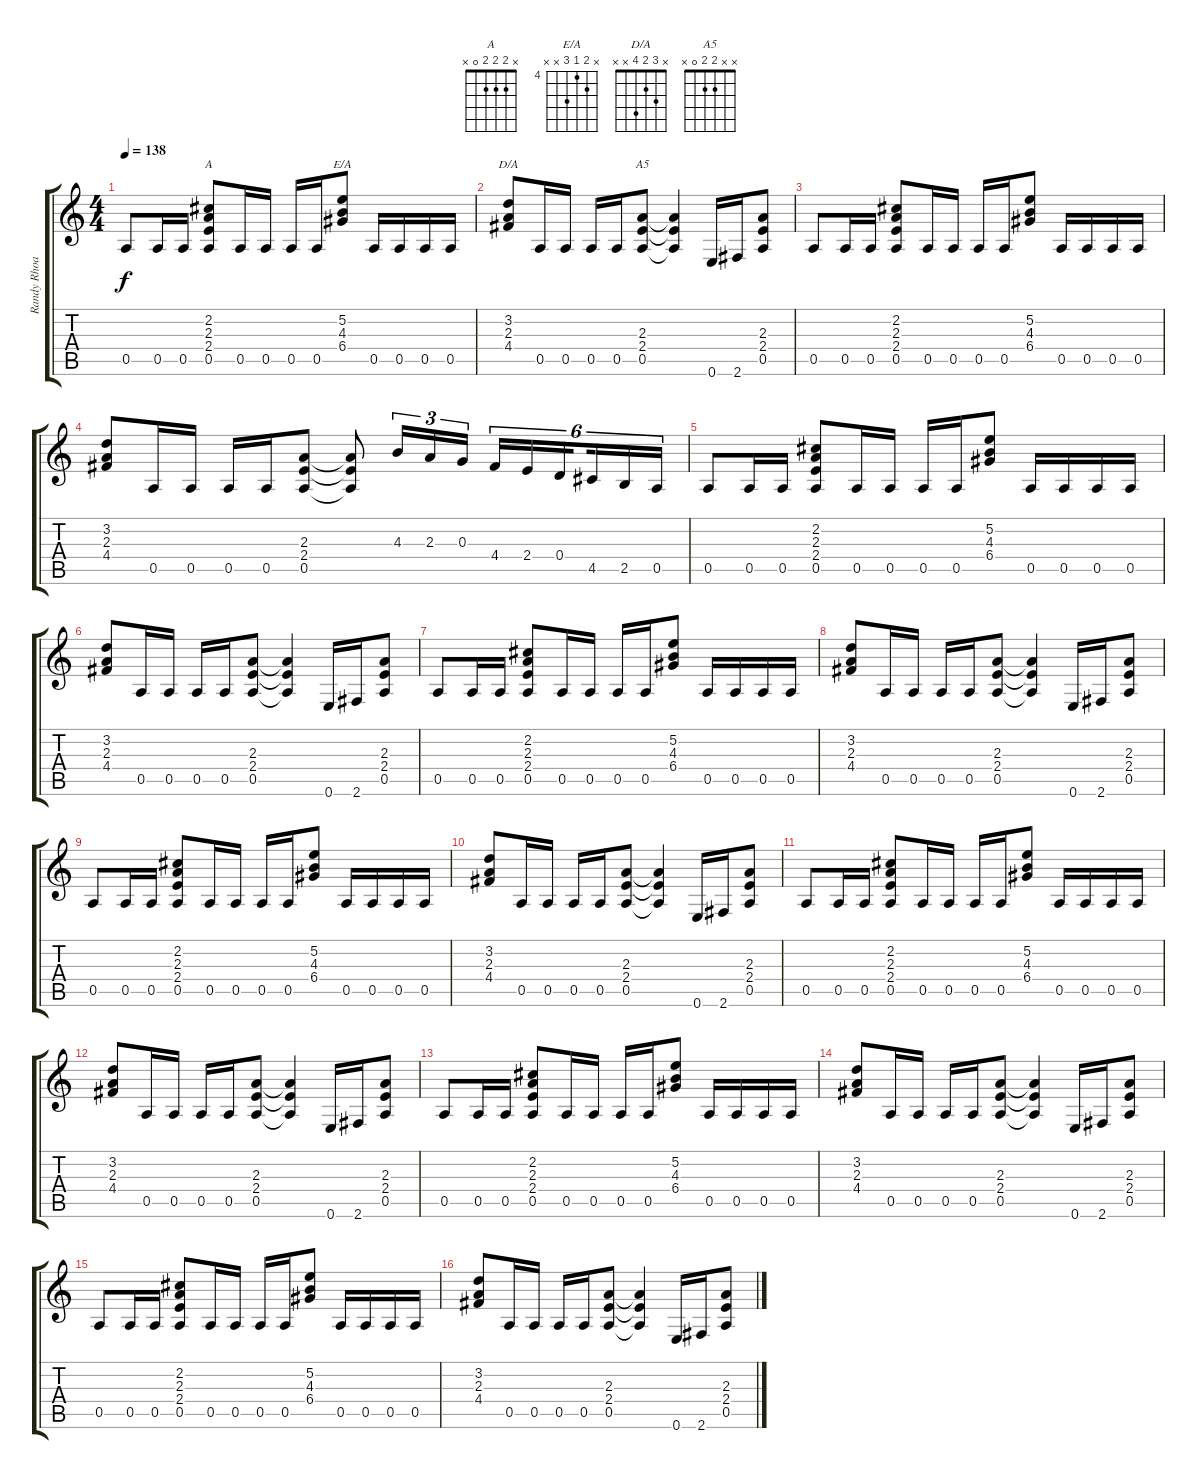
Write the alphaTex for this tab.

\track ("Randy Rhoads" "Randy Rhoa") {instrument overdrivenguitar}
\staff {score tabs}
\tuning (E4 B3 G3 D3 A2 E2) {hide}
\chord ("A" x 2 2 2 0 x)
\chord ("E/A" x 5 4 6 x x) {firstfret 4}
\chord ("D/A" x 3 2 4 x x)
\chord ("A5" x x 2 2 0 x)
\ts (4 4)
\tempo 138
\clef g2
\ks c
0.5.8{dy f} 0.5.16 0.5.16 (2.2 2.3 2.4 0.5).8{ch "A"} 0.5.16 0.5.16 0.5.16 0.5.16 (5.2 4.3 6.4).8{ch "E/A"} 0.5.16 0.5.16 0.5.16 0.5.16 |
(3.2 2.3 4.4).8{ch "D/A"} 0.5.16 0.5.16 0.5.16 0.5.16 (2.3 2.4 0.5).8{ch "A5"} (2.3{t} 2.4{t} 0.5{t}).4 0.6.16 2.6.16 (2.3 2.4 0.5).8 |
0.5.8 0.5.16 0.5.16 (2.2 2.3 2.4 0.5).8 0.5.16 0.5.16 0.5.16 0.5.16 (5.2 4.3 6.4).8 0.5.16 0.5.16 0.5.16 0.5.16 |
(3.2 2.3 4.4).8 0.5.16 0.5.16 0.5.16 0.5.16 (2.3 2.4 0.5).8 (2.3{t} 2.4{t} 0.5{t}).8 4.3.16{tu (3 2)} 2.3.16{tu (3 2)} 0.3.16{tu (3 2)} 4.4.16{tu (6 4)} 2.4.16{tu (6 4)} 0.4.16{tu (6 4) beam splitsecondary} 4.5.16{tu (6 4)} 2.5.16{tu (6 4)} 0.5.16{tu (6 4)} |
0.5.8 0.5.16 0.5.16 (2.2 2.3 2.4 0.5).8 0.5.16 0.5.16 0.5.16 0.5.16 (5.2 4.3 6.4).8 0.5.16 0.5.16 0.5.16 0.5.16 |
(3.2 2.3 4.4).8 0.5.16 0.5.16 0.5.16 0.5.16 (2.3 2.4 0.5).8 (2.3{t} 2.4{t} 0.5{t}).4 0.6.16 2.6.16 (2.3 2.4 0.5).8 |
0.5.8 0.5.16 0.5.16 (2.2 2.3 2.4 0.5).8 0.5.16 0.5.16 0.5.16 0.5.16 (5.2 4.3 6.4).8 0.5.16 0.5.16 0.5.16 0.5.16 |
(3.2 2.3 4.4).8 0.5.16 0.5.16 0.5.16 0.5.16 (2.3 2.4 0.5).8 (2.3{t} 2.4{t} 0.5{t}).4 0.6.16 2.6.16 (2.3 2.4 0.5).8 |
0.5.8 0.5.16 0.5.16 (2.2 2.3 2.4 0.5).8 0.5.16 0.5.16 0.5.16 0.5.16 (5.2 4.3 6.4).8 0.5.16 0.5.16 0.5.16 0.5.16 |
(3.2 2.3 4.4).8 0.5.16 0.5.16 0.5.16 0.5.16 (2.3 2.4 0.5).8 (2.3{t} 2.4{t} 0.5{t}).4 0.6.16 2.6.16 (2.3 2.4 0.5).8 |
0.5.8{txt ""} 0.5.16 0.5.16 (2.2 2.3 2.4 0.5).8 0.5.16 0.5.16 0.5.16 0.5.16 (5.2 4.3 6.4).8 0.5.16 0.5.16 0.5.16 0.5.16 |
(3.2 2.3 4.4).8 0.5.16 0.5.16 0.5.16 0.5.16 (2.3 2.4 0.5).8 (2.3{t} 2.4{t} 0.5{t}).4 0.6.16 2.6.16 (2.3 2.4 0.5).8 |
0.5.8 0.5.16 0.5.16 (2.2 2.3 2.4 0.5).8 0.5.16 0.5.16 0.5.16 0.5.16 (5.2 4.3 6.4).8 0.5.16 0.5.16 0.5.16 0.5.16 |
(3.2 2.3 4.4).8 0.5.16 0.5.16 0.5.16 0.5.16 (2.3 2.4 0.5).8 (2.3{t} 2.4{t} 0.5{t}).4 0.6.16 2.6.16 (2.3 2.4 0.5).8 |
0.5.8 0.5.16 0.5.16 (2.2 2.3 2.4 0.5).8 0.5.16 0.5.16 0.5.16 0.5.16 (5.2 4.3 6.4).8 0.5.16 0.5.16 0.5.16 0.5.16 |
(3.2 2.3 4.4).8 0.5.16 0.5.16 0.5.16 0.5.16 (2.3 2.4 0.5).8 (2.3{t} 2.4{t} 0.5{t}).4 0.6.16 2.6.16 (2.3 2.4 0.5).8
